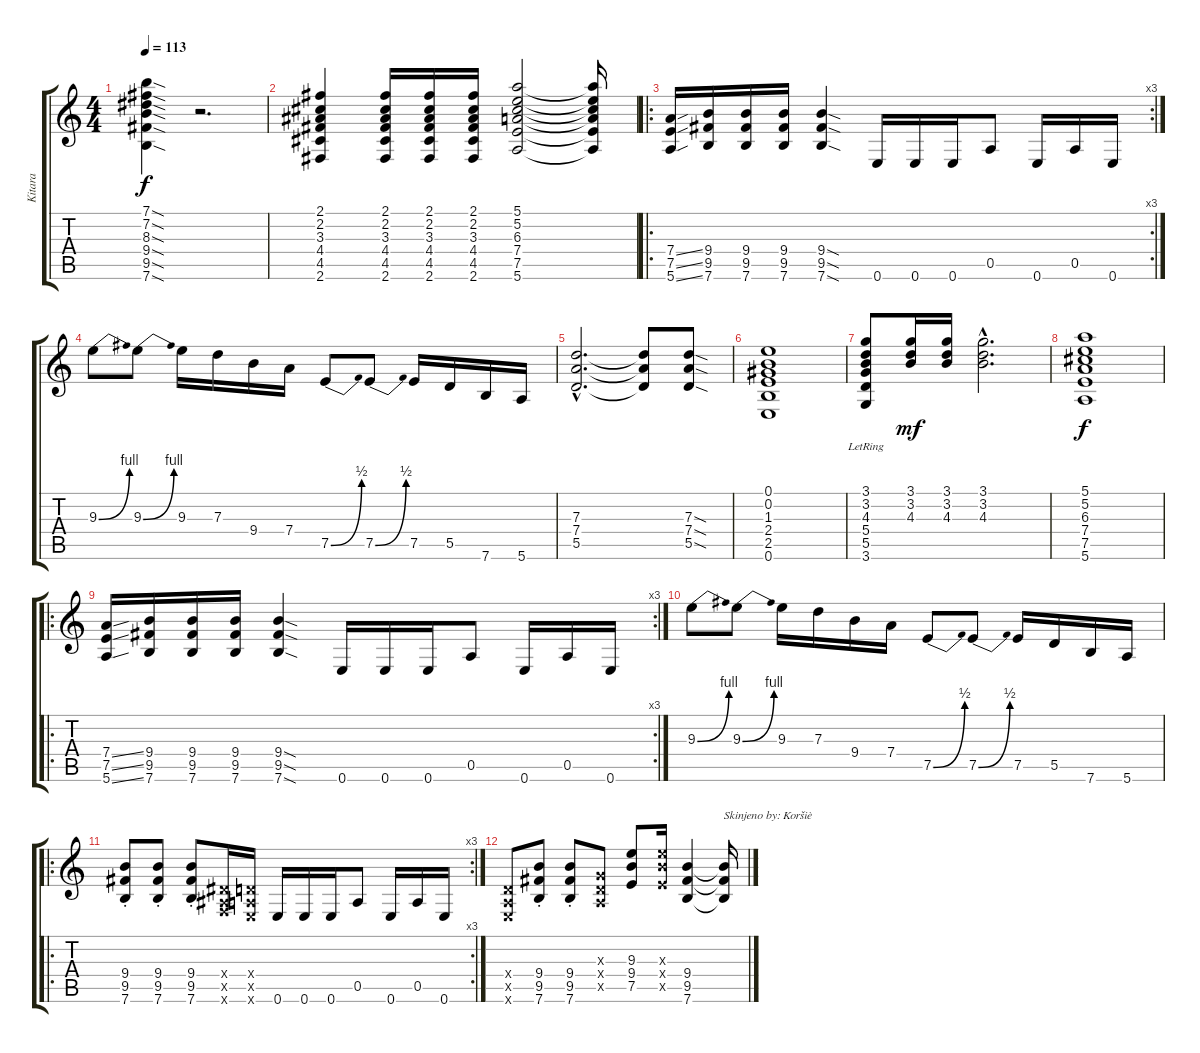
\track ("Kitara" "Kitara") {instrument overdrivenguitar}
\staff {score tabs}
\tuning (E4 B3 G3 D3 A2 E2) {hide}
\ts (4 4)
\tempo 113
\clef g2
\ks c
(7.1{sod} 7.2{sod} 8.3{sod} 9.4{sod} 9.5{sod} 7.6{sod}).4{dy f} r.2{d} |
(2.1 2.2 3.3 4.4 4.5 2.6).4 (2.1 2.2 3.3 4.4 4.5 2.6).16 (2.1 2.2 3.3 4.4 4.5 2.6).16 (2.1 2.2 3.3 4.4 4.5 2.6).16 (5.1 5.2 6.3 7.4 7.5 5.6).2 (5.1{t} 5.2{t} 6.3{t} 7.4{t} 7.5{t} 5.6{t}).16 |
\ro
\rc 3
(7.4{ss} 7.5{ss} 5.6{ss}).16 (9.4 9.5 7.6).16 (9.4 9.5 7.6).16 (9.4 9.5 7.6).16 (9.4{sod} 9.5{sod} 7.6{sod}).4 0.6.16 0.6.16 0.6.16 0.5.8 0.6.16 0.5.16 0.6.16 |
9.3{be (bend 0 0 60 4)}.8 9.3{be (bend 0 0 60 4)}.8 9.3.16 7.3.16 9.4.16 7.4.16 7.5{be (bend 0 0 60 2)}.8 7.5{be (bend 0 0 60 2)}.8 7.5.16 5.5.16 7.6.16 5.6.16 |
(7.3{hac} 7.4{hac} 5.5{hac}).2{d} (7.3{t} 7.4{t} 5.5{t}).8 (7.3{sod} 7.4{sod} 5.5{sod}).8 |
(0.1 0.2 1.3 2.4 2.5 0.6).1 |
(3.1 3.2 4.3 5.4 5.5{lr} 3.6{lr}).8 (3.1 3.2 4.3).16{dy mf} (3.1 3.2 4.3).16 (3.1{hac} 3.2{hac} 4.3{hac}).2{d} |
(5.1 5.2 6.3 7.4 7.5 5.6).1{dy f} |
\ro
\rc 3
(7.4{ss} 7.5{ss} 5.6{ss}).16 (9.4 9.5 7.6).16 (9.4 9.5 7.6).16 (9.4 9.5 7.6).16 (9.4{sod} 9.5{sod} 7.6{sod}).4 0.6.16 0.6.16 0.6.16 0.5.8 0.6.16 0.5.16 0.6.16 |
9.3{be (bend 0 0 60 4)}.8 9.3{be (bend 0 0 60 4)}.8 9.3.16 7.3.16 9.4.16 7.4.16 7.5{be (bend 0 0 60 2)}.8 7.5{be (bend 0 0 60 2)}.8 7.5.16 5.5.16 7.6.16 5.6.16 |
\ro
\rc 3
(9.4{st} 9.5{st} 7.6{st}).8 (9.4{st} 9.5{st} 7.6{st}).8 (9.4{st} 9.5{st} 7.6{st}).8 (1.4{x} 1.5{x} 1.6{x}).16 (0.4{x} 0.5{x} 0.6{x}).16 0.6.16 0.6.16 0.6.16 0.5.8 0.6.16 0.5.16 0.6.16 |
(0.4{x} 0.5{x} 0.6{x}).8 (9.4{st} 9.5{st} 7.6{st}).8 (9.4{st} 9.5{st} 7.6{st}).8 (0.3{x} 0.4{x} 0.5{x}).8 (9.3 9.4 7.5).8 (9.3{x} 9.4{x} 7.5{x}).16 (9.4 9.5 7.6).4 (9.4{t} 9.5{t} 7.6{t}).16{txt "Skinjeno by: Koršiè"}
